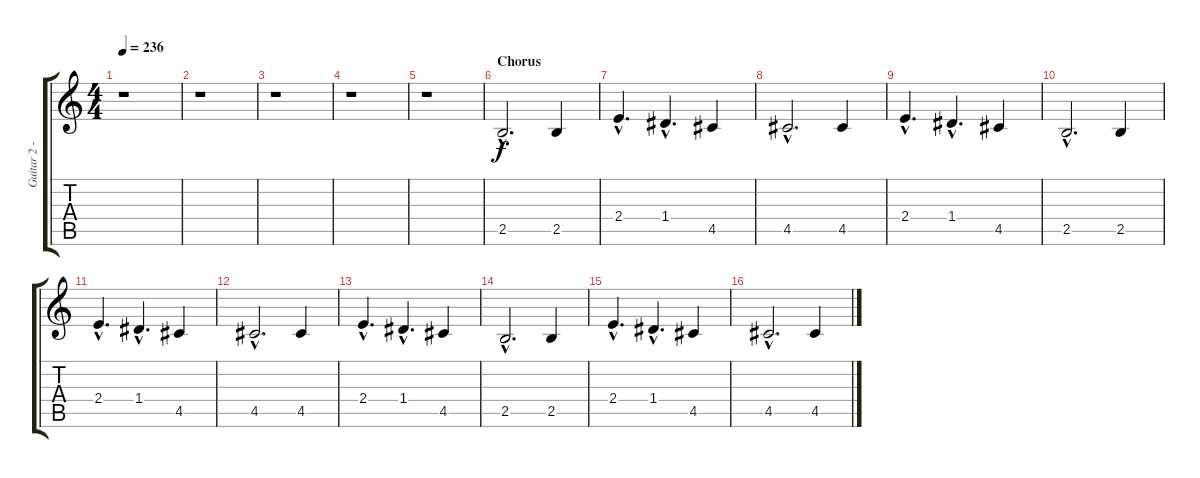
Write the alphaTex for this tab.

\track ("Guitar 2 - Distortion" "Guitar 2 -") {instrument distortionguitar}
\staff {score tabs}
\tuning (E4 B3 G3 D3 A2 E2) {hide}
\ts (4 4)
\tempo 236
\clef g2
\ks c
r.1{dy f} |
r.1 |
r.1 |
r.1 |
r.1 |
\section ("" "Chorus")
2.5{hac}.2{d} 2.5.4 |
2.4{hac}.4{d} 1.4{hac}.4{d} 4.5.4 |
4.5{hac}.2{d} 4.5.4 |
2.4{hac}.4{d} 1.4{hac}.4{d} 4.5.4 |
2.5{hac}.2{d} 2.5.4 |
2.4{hac}.4{d} 1.4{hac}.4{d} 4.5.4 |
4.5{hac}.2{d} 4.5.4 |
2.4{hac}.4{d} 1.4{hac}.4{d} 4.5.4 |
2.5{hac}.2{d} 2.5.4 |
2.4{hac}.4{d} 1.4{hac}.4{d} 4.5.4 |
4.5{hac}.2{d} 4.5.4
